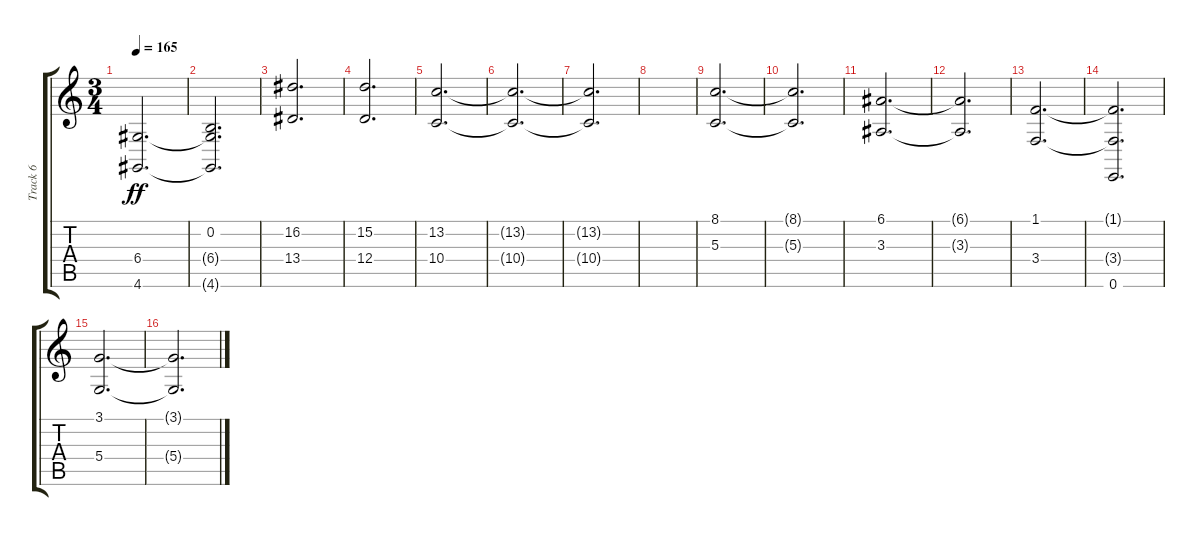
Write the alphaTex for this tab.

\track ("Track 6" "Track 6") {instrument stringensemble2}
\staff {score tabs}
\tuning (E4 B3 G3 D3 A2 E2) {hide}
\ts (3 4)
\tempo 165
\clef g2
\ks c
(6.4 4.6).2{d dy ff} |
(0.2 6.4{t} 4.6{t}).2{d} |
(16.2 13.4).2{d} |
(15.2 12.4).2{d} |
(13.2 10.4).2{d} |
(13.2{t} 10.4{t}).2{d} |
(13.2{t} 10.4{t}).2{d} |
|
(8.1 5.3).2{d} |
(8.1{t} 5.3{t}).2{d} |
(6.1 3.3).2{d} |
(6.1{t} 3.3{t}).2{d} |
(1.1 3.4).2{d} |
(1.1{t} 3.4{t} 0.6).2{d} |
(3.1 5.4).2{d} |
(3.1{t} 5.4{t}).2{d}
